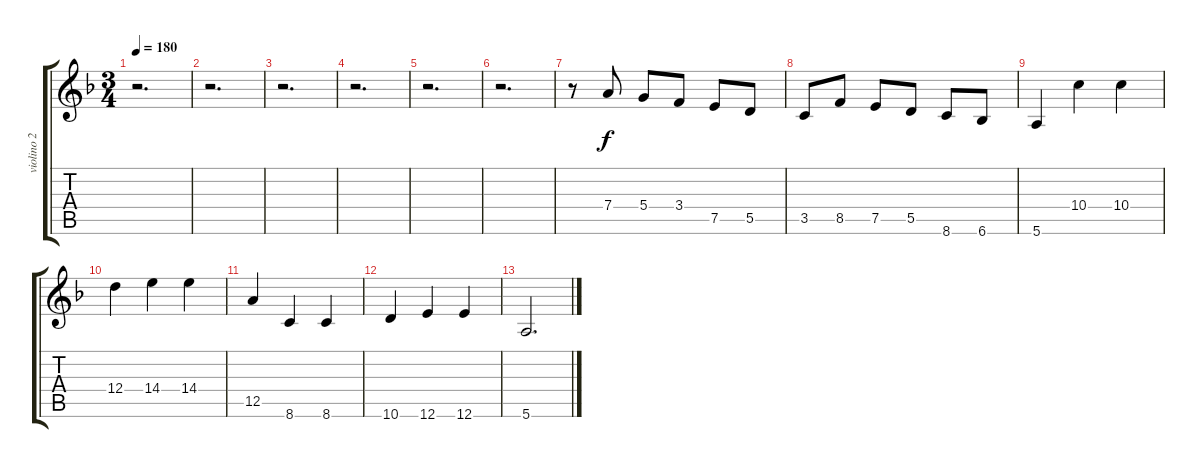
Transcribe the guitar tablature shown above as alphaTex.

\track ("violino 2" "violino 2") {instrument overdrivenguitar}
\staff {score tabs}
\tuning (E4 B3 G3 D3 A2 E2) {hide}
\ts (3 4)
\tempo 180
\clef g2
\ks dminor
r.2{d dy f} |
r.2{d} |
r.2{d} |
r.2{d} |
r.2{d} |
r.2{d} |
r.8 7.4.8 5.4.8 3.4.8 7.5.8 5.5.8 |
3.5.8 8.5.8 7.5.8 5.5.8 8.6.8 6.6.8 |
5.6.4 10.4.4 10.4.4 |
12.4.4 14.4.4 14.4.4 |
12.5.4 8.6.4 8.6.4 |
10.6.4 12.6.4 12.6.4 |
5.6.2{d}
